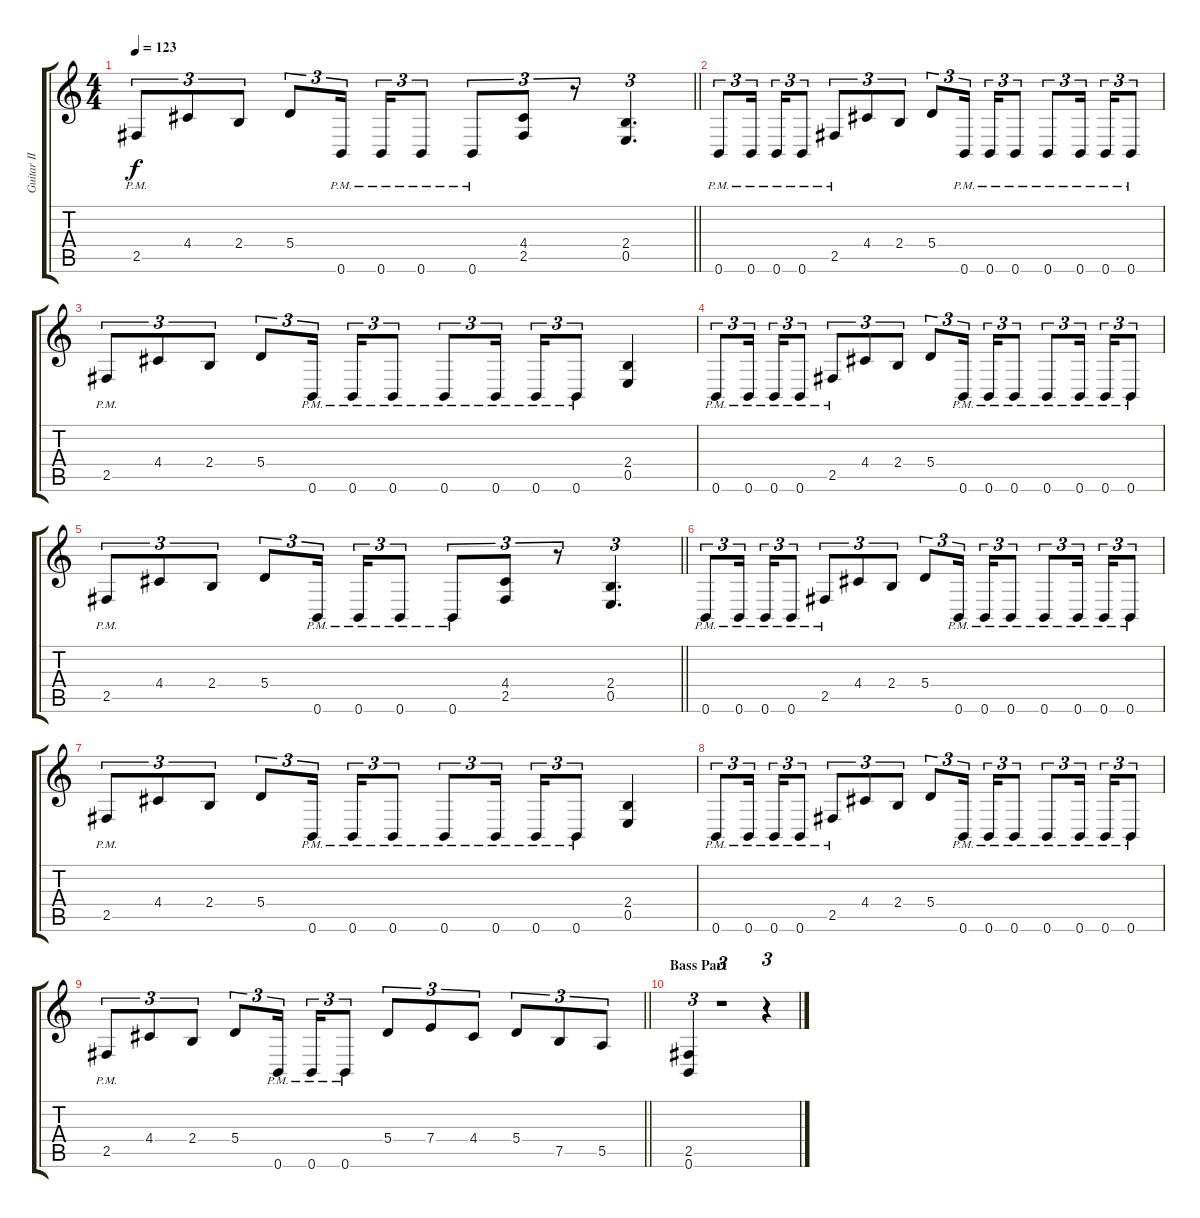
\track ("Guitar II" "Guitar II") {instrument distortionguitar}
\staff {score tabs}
\tuning (B3 Gb3 D3 A2 E2 B1) {hide}
\ts (4 4)
\tempo 123
\clef g2
\barLineRight lightlight
\ks c
2.5{pm}.8{tu (3 2) dy f} 4.4.8{tu (3 2)} 2.4.8{tu (3 2)} 5.4.8{tu (3 2)} 0.6{pm}.16{tu (3 2) beam splitsecondary} 0.6{pm}.16{tu (3 2)} 0.6{pm}.8{tu (3 2)} 0.6{pm}.8{tu (3 2)} (4.4 2.5).8{tu (3 2)} r.8{tu (3 2)} (2.4 0.5).4{d tu (3 2)} |
\section ("" "")
0.6{pm}.8{tu (3 2)} 0.6{pm}.16{tu (3 2) beam splitsecondary} 0.6{pm}.16{tu (3 2)} 0.6{pm}.8{tu (3 2)} 2.5{pm}.8{tu (3 2)} 4.4.8{tu (3 2)} 2.4.8{tu (3 2)} 5.4.8{tu (3 2)} 0.6{pm}.16{tu (3 2) beam splitsecondary} 0.6{pm}.16{tu (3 2)} 0.6{pm}.8{tu (3 2)} 0.6{pm}.8{tu (3 2)} 0.6{pm}.16{tu (3 2) beam splitsecondary} 0.6{pm}.16{tu (3 2)} 0.6{pm}.8{tu (3 2)} |
2.5{pm}.8{tu (3 2)} 4.4.8{tu (3 2)} 2.4.8{tu (3 2)} 5.4.8{tu (3 2)} 0.6{pm}.16{tu (3 2) beam splitsecondary} 0.6{pm}.16{tu (3 2)} 0.6{pm}.8{tu (3 2)} 0.6{pm}.8{tu (3 2)} 0.6{pm}.16{tu (3 2) beam splitsecondary} 0.6{pm}.16{tu (3 2)} 0.6{pm}.8{tu (3 2)} (2.4 0.5).4 |
0.6{pm}.8{tu (3 2)} 0.6{pm}.16{tu (3 2) beam splitsecondary} 0.6{pm}.16{tu (3 2)} 0.6{pm}.8{tu (3 2)} 2.5{pm}.8{tu (3 2)} 4.4.8{tu (3 2)} 2.4.8{tu (3 2)} 5.4.8{tu (3 2)} 0.6{pm}.16{tu (3 2) beam splitsecondary} 0.6{pm}.16{tu (3 2)} 0.6{pm}.8{tu (3 2)} 0.6{pm}.8{tu (3 2)} 0.6{pm}.16{tu (3 2) beam splitsecondary} 0.6{pm}.16{tu (3 2)} 0.6{pm}.8{tu (3 2)} |
\barLineRight lightlight
2.5{pm}.8{tu (3 2)} 4.4.8{tu (3 2)} 2.4.8{tu (3 2)} 5.4.8{tu (3 2)} 0.6{pm}.16{tu (3 2) beam splitsecondary} 0.6{pm}.16{tu (3 2)} 0.6{pm}.8{tu (3 2)} 0.6{pm}.8{tu (3 2)} (4.4 2.5).8{tu (3 2)} r.8{tu (3 2)} (2.4 0.5).4{d tu (3 2)} |
\section ("" "")
0.6{pm}.8{tu (3 2)} 0.6{pm}.16{tu (3 2) beam splitsecondary} 0.6{pm}.16{tu (3 2)} 0.6{pm}.8{tu (3 2)} 2.5{pm}.8{tu (3 2)} 4.4.8{tu (3 2)} 2.4.8{tu (3 2)} 5.4.8{tu (3 2)} 0.6{pm}.16{tu (3 2) beam splitsecondary} 0.6{pm}.16{tu (3 2)} 0.6{pm}.8{tu (3 2)} 0.6{pm}.8{tu (3 2)} 0.6{pm}.16{tu (3 2) beam splitsecondary} 0.6{pm}.16{tu (3 2)} 0.6{pm}.8{tu (3 2)} |
2.5{pm}.8{tu (3 2)} 4.4.8{tu (3 2)} 2.4.8{tu (3 2)} 5.4.8{tu (3 2)} 0.6{pm}.16{tu (3 2) beam splitsecondary} 0.6{pm}.16{tu (3 2)} 0.6{pm}.8{tu (3 2)} 0.6{pm}.8{tu (3 2)} 0.6{pm}.16{tu (3 2) beam splitsecondary} 0.6{pm}.16{tu (3 2)} 0.6{pm}.8{tu (3 2)} (2.4 0.5).4 |
0.6{pm}.8{tu (3 2)} 0.6{pm}.16{tu (3 2) beam splitsecondary} 0.6{pm}.16{tu (3 2)} 0.6{pm}.8{tu (3 2)} 2.5{pm}.8{tu (3 2)} 4.4.8{tu (3 2)} 2.4.8{tu (3 2)} 5.4.8{tu (3 2)} 0.6{pm}.16{tu (3 2) beam splitsecondary} 0.6{pm}.16{tu (3 2)} 0.6{pm}.8{tu (3 2)} 0.6{pm}.8{tu (3 2)} 0.6{pm}.16{tu (3 2) beam splitsecondary} 0.6{pm}.16{tu (3 2)} 0.6{pm}.8{tu (3 2)} |
\barLineRight lightlight
2.5{pm}.8{tu (3 2)} 4.4.8{tu (3 2)} 2.4.8{tu (3 2)} 5.4.8{tu (3 2)} 0.6{pm}.16{tu (3 2) beam splitsecondary} 0.6{pm}.16{tu (3 2)} 0.6{pm}.8{tu (3 2)} 5.4.8{tu (3 2)} 7.4.8{tu (3 2)} 4.4.8{tu (3 2)} 5.4.8{tu (3 2)} 7.5.8{tu (3 2)} 5.5.8{tu (3 2)} |
\section ("" "Bass Part")
(2.5 0.6).4{tu (3 2)} r.1{tu (3 2)} r.4{tu (3 2)}
